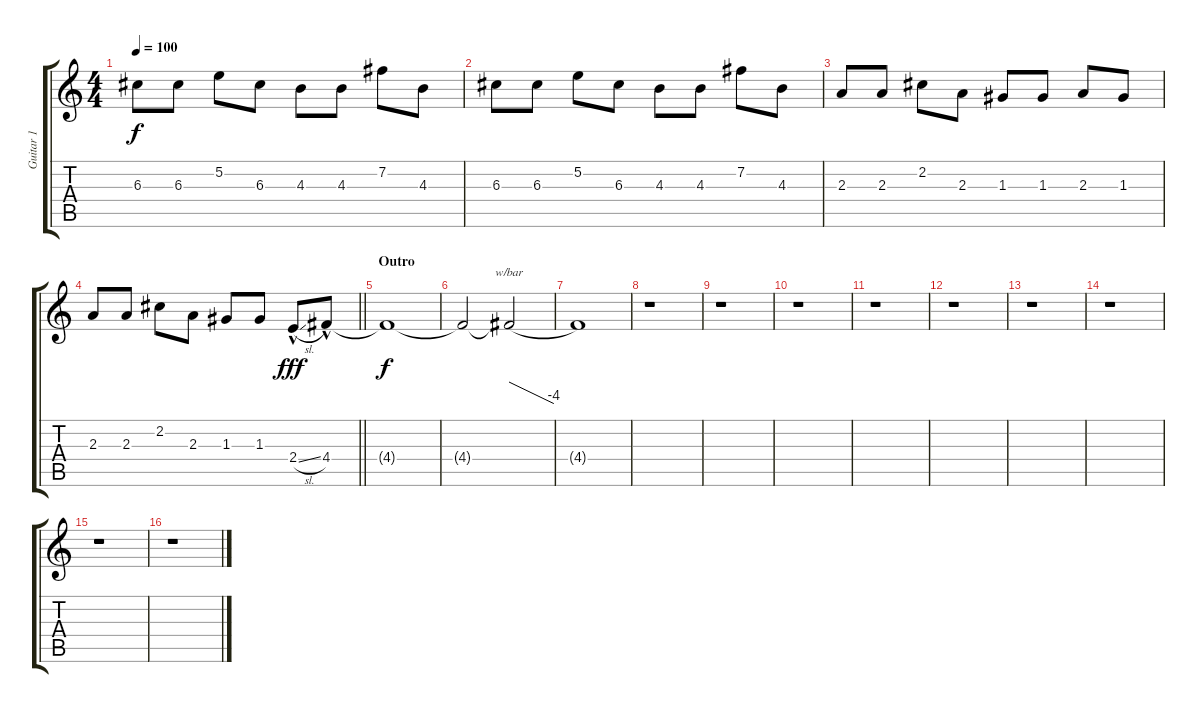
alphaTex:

\track ("Guitar 1" "Guitar 1") {instrument electricguitarjazz}
\staff {score tabs}
\tuning (E4 B3 G3 D3 A2 E2) {hide}
\ts (4 4)
\tempo 100
\clef g2
\ks c
6.3.8{dy f} 6.3.8 5.2.8 6.3.8 4.3.8 4.3.8 7.2.8 4.3.8 |
6.3.8 6.3.8 5.2.8 6.3.8 4.3.8 4.3.8 7.2.8 4.3.8 |
2.3.8 2.3.8 2.2.8 2.3.8 1.3.8 1.3.8 2.3.8 1.3.8 |
\barLineRight lightlight
2.3.8 2.3.8 2.2.8 2.3.8 1.3.8 1.3.8 2.4{sl hac}.8{dy fff} 4.4{hac}.8 |
\section ("" "Outro")
4.4{t}.1{dy f} |
4.4{t}.2 4.4{t}.2{tbe (dive default 0 0 60 -16)} |
4.4{t}.1 |
r.1 |
r.1 |
r.1 |
r.1 |
r.1 |
r.1 |
r.1 |
r.1 |
r.1
